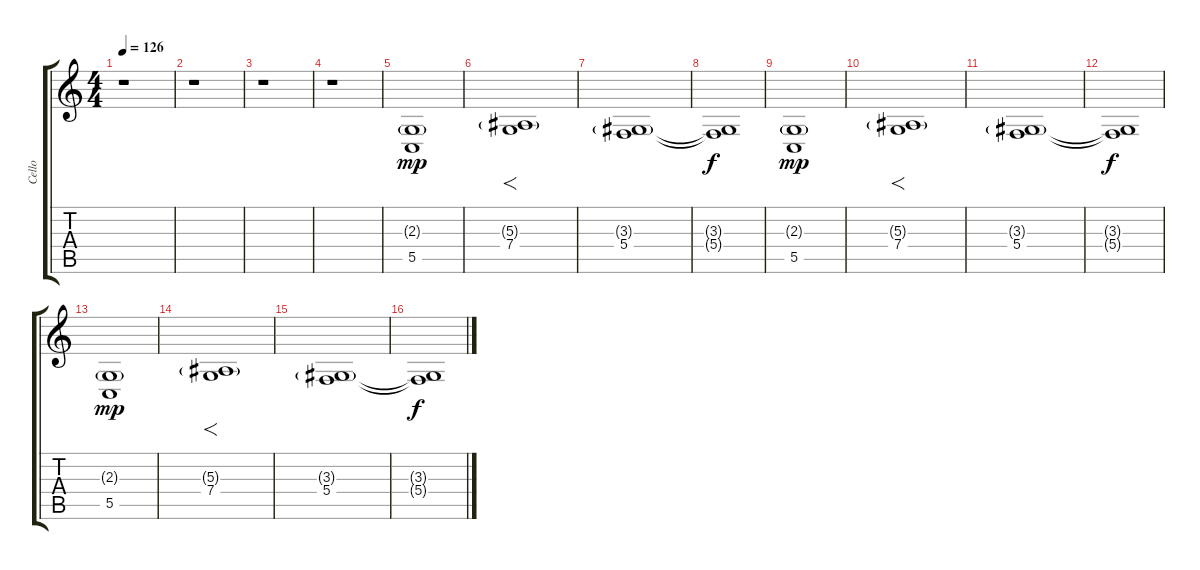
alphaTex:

\track ("Cello" "Cello") {instrument cello}
\staff {score tabs}
\tuning (D4 A3 F3 C3 G2 D2) {hide}
\ts (4 4)
\tempo 126
\clef g2
\ks c
r.1{dy f} |
r.1 |
r.1 |
r.1 |
(2.3{g} 5.5).1{dy mp} |
(5.3{g} 7.4).1{f} |
(3.3{g} 5.4).1 |
(3.3{t} 5.4{t}).1{dy f} |
(2.3{g} 5.5).1{dy mp} |
(5.3{g} 7.4).1{f} |
(3.3{g} 5.4).1 |
(3.3{t} 5.4{t}).1{dy f} |
(2.3{g} 5.5).1{dy mp} |
(5.3{g} 7.4).1{f} |
(3.3{g} 5.4).1 |
(3.3{t} 5.4{t}).1{dy f}
